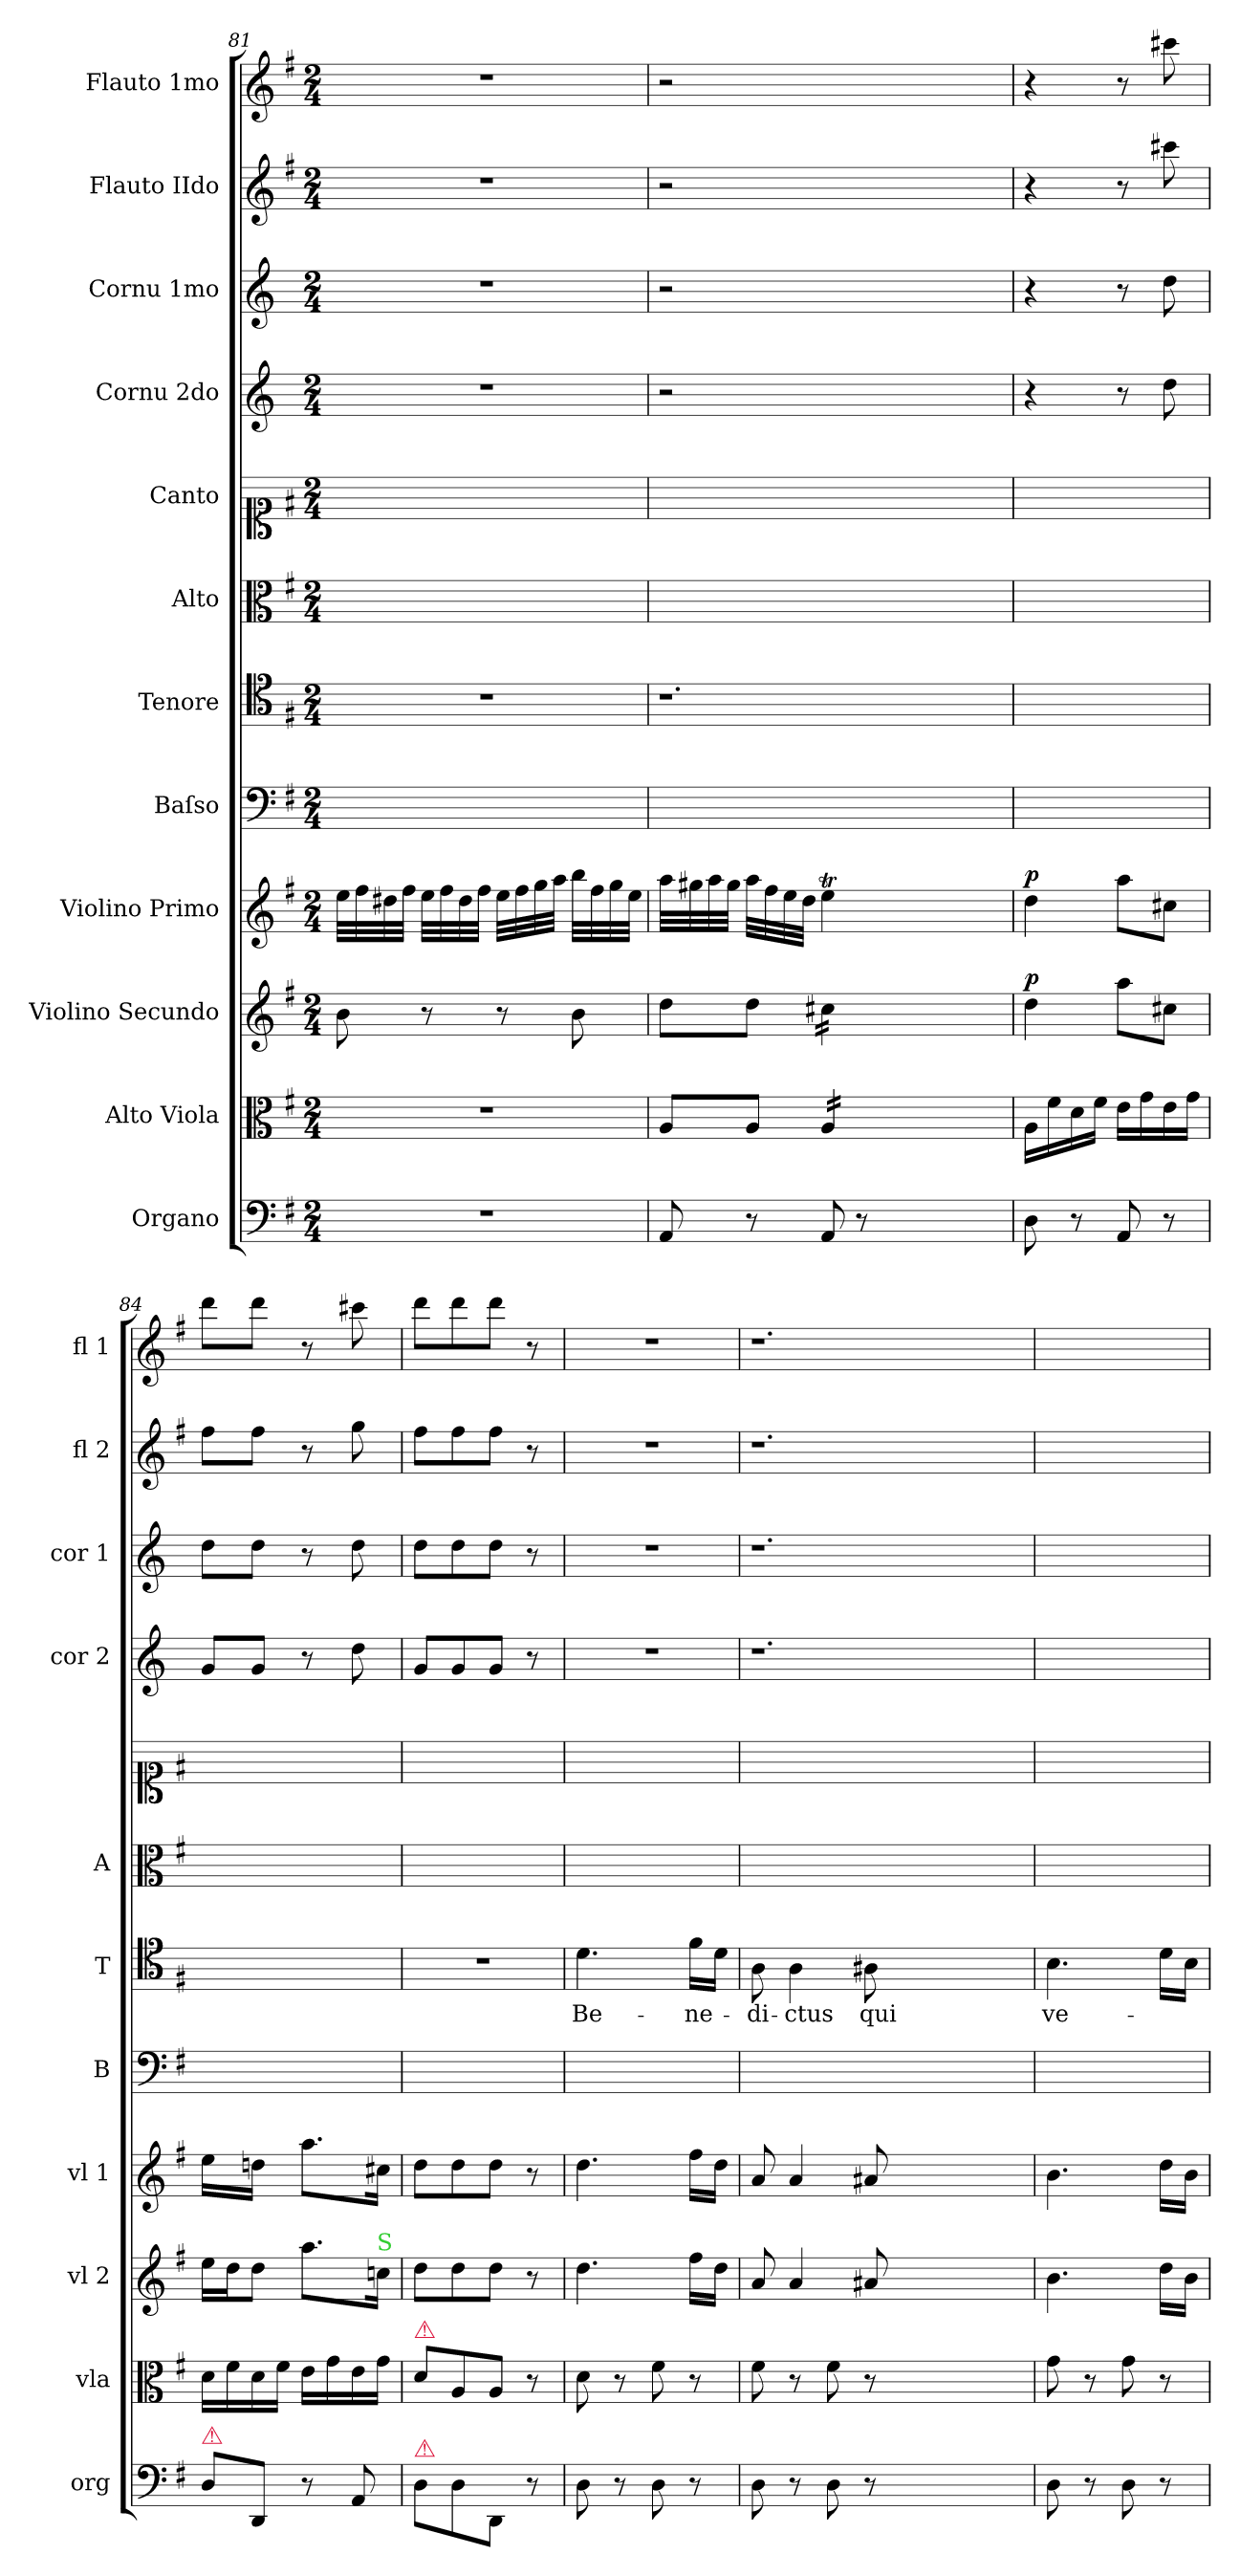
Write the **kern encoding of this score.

**kern	**kern	**kern	**dynam	**kern	**dynam	**kern	**kern	**text	**kern	**kern	**kern	**kern	**kern	**kern
*part12	*part11	*part10	*part10	*part9	*part9	*part8	*part7	*part7	*part6	*part5	*part4	*part3	*part2	*part1
*staff12	*staff11	*staff10	*staff10	*staff9	*staff9	*staff8	*staff7	*staff7	*staff6	*staff5	*staff4	*staff3	*staff2	*staff1
*I"Organo	*I"Alto Viola	*I"Violino Secundo	*	*I"Violino Primo	*	*I"Baſso	*I"Tenore	*	*I"Alto	*I"Canto	*I"Cornu 2do	*I"Cornu 1mo	*I"Flauto IIdo	*I"Flauto 1mo
*I'org	*I'vla	*I'vl 2	*	*I'vl 1	*	*I'B	*I'T	*	*I'A	*	*I'cor 2	*I'cor 1	*I'fl 2	*I'fl 1
*clefF4	*clefC3	*clefG2	*	*clefG2	*	*clefF4	*clefC4	*	*clefC3	*clefC1	*clefG2	*clefG2	*clefG2	*clefG2
*	*	*	*	*	*	*	*	*	*	*	*ITrd3c5	*ITrd3c5	*	*
*k[f#]	*k[f#]	*k[f#]	*	*k[f#]	*	*k[f#]	*k[f#]	*	*k[f#]	*k[f#]	*k[f#]	*k[f#]	*k[f#]	*k[f#]
*G:	*G:	*G:	*	*G:	*	*G:	*G:	*	*G:	*G:	*G:	*G:	*G:	*G:
*M2/4	*M2/4	*M2/4	*	*M2/4	*	*M2/4	*M2/4	*	*M2/4	*M2/4	*M2/4	*M2/4	*M2/4	*M2/4
=81	=81	=81	=81	=81	=81	=81	=81	=81	=81	=81	=81	=81	=81	=81
2r	2r	8b\	.	32ee\LLL	.	2ryy	2r	.	2ryy	2ryy	2r	2r	2r	2r
.	.	.	.	32ff#\	.	.	.	.	.	.	.	.	.	.
.	.	.	.	32dd#X\	.	.	.	.	.	.	.	.	.	.
.	.	.	.	32ff#\JJJ	.	.	.	.	.	.	.	.	.	.
.	.	8r	.	32ee\LLL	.	.	.	.	.	.	.	.	.	.
.	.	.	.	32ff#\	.	.	.	.	.	.	.	.	.	.
.	.	.	.	32dd#\	.	.	.	.	.	.	.	.	.	.
.	.	.	.	32ff#\JJJ	.	.	.	.	.	.	.	.	.	.
.	.	8r	.	32ee\LLL	.	.	.	.	.	.	.	.	.	.
.	.	.	.	32ff#\	.	.	.	.	.	.	.	.	.	.
.	.	.	.	32gg\	.	.	.	.	.	.	.	.	.	.
.	.	.	.	32aa\JJJ	.	.	.	.	.	.	.	.	.	.
.	.	8b\	.	32bb\LLL	.	.	.	.	.	.	.	.	.	.
.	.	.	.	32ff#\	.	.	.	.	.	.	.	.	.	.
.	.	.	.	32gg\	.	.	.	.	.	.	.	.	.	.
.	.	.	.	32ee\JJJ	.	.	.	.	.	.	.	.	.	.
=82	=82	=82	=82	=82	=82	=82	=82	=82	=82	=82	=82	=82	=82	=82
8AA/	8A/L	8dd\L	.	32aa\LLL	.	2ryy	1.r	.	2ryy	2ryy	2r	2r	2r	2r
.	.	.	.	32gg#X\	.	.	.	.	.	.	.	.	.	.
.	.	.	.	32aa\	.	.	.	.	.	.	.	.	.	.
.	.	.	.	32gg#\JJJ	.	.	.	.	.	.	.	.	.	.
8r	8A/J	8dd\J	.	32aa\LLL	.	.	.	.	.	.	.	.	.	.
.	.	.	.	32ff#\	.	.	.	.	.	.	.	.	.	.
.	.	.	.	32ee\	.	.	.	.	.	.	.	.	.	.
.	.	.	.	32dd\JJJ	.	.	.	.	.	.	.	.	.	.
*	*tremolo	*	*	*	*	*	*	*	*	*	*	*	*	*
*	*	*tremolo	*	*	*	*	*	*	*	*	*	*	*	*
8AA/	16A/LL	16cc#X\LL	.	4eeT\	.	.	.	.	.	.	.	.	.	.
.	16A/	16cc#X\	.	.	.	.	.	.	.	.	.	.	.	.
8r	16A/	16cc#X\	.	.	.	.	.	.	.	.	.	.	.	.
.	16A/JJ	16cc#X\JJ	.	.	.	.	.	.	.	.	.	.	.	.
*	*	*Xtremolo	*	*	*	*	*	*	*	*	*	*	*	*
*	*Xtremolo	*	*	*	*	*	*	*	*	*	*	*	*	*
1ryy	1ryy	1ryy	.	1ryy	.	1ryy	.	.	1ryy	1ryy	1ryy	1ryy	1ryy	1ryy
=83	=83	=83	=83	=83	=83	=83	=83	=83	=83	=83	=83	=83	=83	=83
!	!	!	!LO:DY:a	!	!LO:DY:a	!	!	!	!	!	!	!	!	!
8D\	16A\LL	4dd\	p	4dd\	p	2ryy	2ryy	.	2ryy	2ryy	4r	4r	4r	4r
.	16f#\	.	.	.	.	.	.	.	.	.	.	.	.	.
8r	16d\	.	.	.	.	.	.	.	.	.	.	.	.	.
.	16f#\JJ	.	.	.	.	.	.	.	.	.	.	.	.	.
8AA/	16e\LL	8aa\L	.	8aa\L	.	.	.	.	.	.	8r	8r	8r	8r
.	16g\	.	.	.	.	.	.	.	.	.	.	.	.	.
8r	16e\	8cc#X\J	.	8cc#X\J	.	.	.	.	.	.	8a\	8a\	8ccc#X\	8ccc#X\
.	16g\JJ	.	.	.	.	.	.	.	.	.	.	.	.	.
=84	=84	=84	=84	=84	=84	=84	=84	=84	=84	=84	=84	=84	=84	=84
!LO:TX:a:color=crimson:t=⚠	!	!	!	!	!	!	!	!	!	!	!	!	!	!
!	!	!	!	!LO:N:vis=16	!	!	!	!	!	!	!	!	!	!
8D\L	16d\LL	16ee\LL	.	8ee\LL	.	2ryy	2ryy	.	2ryy	2ryy	8d/L	8a\L	8ff#\L	8ddd\L
.	16f#\	16dd\J	.	.	.	.	.	.	.	.	.	.	.	.
!	!	!	!	!LO:N:vis=16	!	!	!	!	!	!	!	!	!	!
8DD/J	16d\	8dd\J	.	8ddn\JJ	.	.	.	.	.	.	8d/J	8a\J	8ff#\J	8ddd\J
.	16f#\JJ	.	.	.	.	.	.	.	.	.	.	.	.	.
8r	16e\LL	8.aa\L	.	8.aa\L	.	.	.	.	.	.	8r	8r	8r	8r
.	16g\	.	.	.	.	.	.	.	.	.	.	.	.	.
8AA/	16e\	.	.	.	.	.	.	.	.	.	8a\	8a\	8gg\	8ccc#X\
!	!	!LO:TX:a:color=limegreen:t=S	!	!	!	!	!	!	!	!	!	!	!	!
.	16g\JJ	16ccn\Jk	.	16cc#X\Jk	.	.	.	.	.	.	.	.	.	.
=85	=85	=85	=85	=85	=85	=85	=85	=85	=85	=85	=85	=85	=85	=85
!	!LO:TX:a:color=crimson:t=⚠	!	!	!	!	!	!	!	!	!	!	!	!	!
!LO:TX:a:color=crimson:t=⚠	!	!	!	!	!	!	!	!	!	!	!	!	!	!
8D\L	8d\L	8dd\L	.	8dd\L	.	2ryy	2r	.	2ryy	2ryy	8d/L	8a\L	8ff#\L	8ddd\L
8D\	8A/	8dd\	.	8dd\	.	.	.	.	.	.	8d/	8a\	8ff#\	8ddd\
8DD/J	8A/J	8dd\J	.	8dd\J	.	.	.	.	.	.	8d/J	8a\J	8ff#\J	8ddd\J
8r	8r	8r	.	8r	.	.	.	.	.	.	8r	8r	8r	8r
=86	=86	=86	=86	=86	=86	=86	=86	=86	=86	=86	=86	=86	=86	=86
8D\	8d\	4.dd\	.	4.dd\	.	2ryy	4.d\	Be-	2ryy	2ryy	2r	2r	2r	2r
8r	8r	.	.	.	.	.	.	.	.	.	.	.	.	.
8D\	8f#\	.	.	.	.	.	.	.	.	.	.	.	.	.
8r	8r	16ff#\LL	.	16ff#\LL	.	.	16f#\LL	-ne-	.	.	.	.	.	.
.	.	16dd\JJ	.	16dd\JJ	.	.	16d\JJ	.	.	.	.	.	.	.
=87	=87	=87	=87	=87	=87	=87	=87	=87	=87	=87	=87	=87	=87	=87
8D\	8f#\	8a/	.	8a/	.	2ryy	8A\	-di-	2ryy	2ryy	1.r	1.r	1.r	1.r
8r	8r	4a/	.	4a/	.	.	4A\	-ctus	.	.	.	.	.	.
8D\	8f#\	.	.	.	.	.	.	.	.	.	.	.	.	.
8r	8r	8a#X/	.	8a#X/	.	.	8A#X\	qui	.	.	.	.	.	.
1ryy	1ryy	1ryy	.	1ryy	.	1ryy	1ryy	.	1ryy	1ryy	.	.	.	.
=88	=88	=88	=88	=88	=88	=88	=88	=88	=88	=88	=88	=88	=88	=88
8D\	8g\	4.b\	.	4.b\	.	2ryy	4.B\	ve-	2ryy	2ryy	2ryy	2ryy	2ryy	2ryy
8r	8r	.	.	.	.	.	.	.	.	.	.	.	.	.
8D\	8g\	.	.	.	.	.	.	.	.	.	.	.	.	.
8r	8r	16dd\LL	.	16dd\LL	.	.	16d\LL	.	.	.	.	.	.	.
.	.	16b\JJ	.	16b\JJ	.	.	16B\JJ	.	.	.	.	.	.	.
=	=	=	=	=	=	=	=	=	=	=	=	=	=	=
*-	*-	*-	*-	*-	*-	*-	*-	*-	*-	*-	*-	*-	*-	*-
